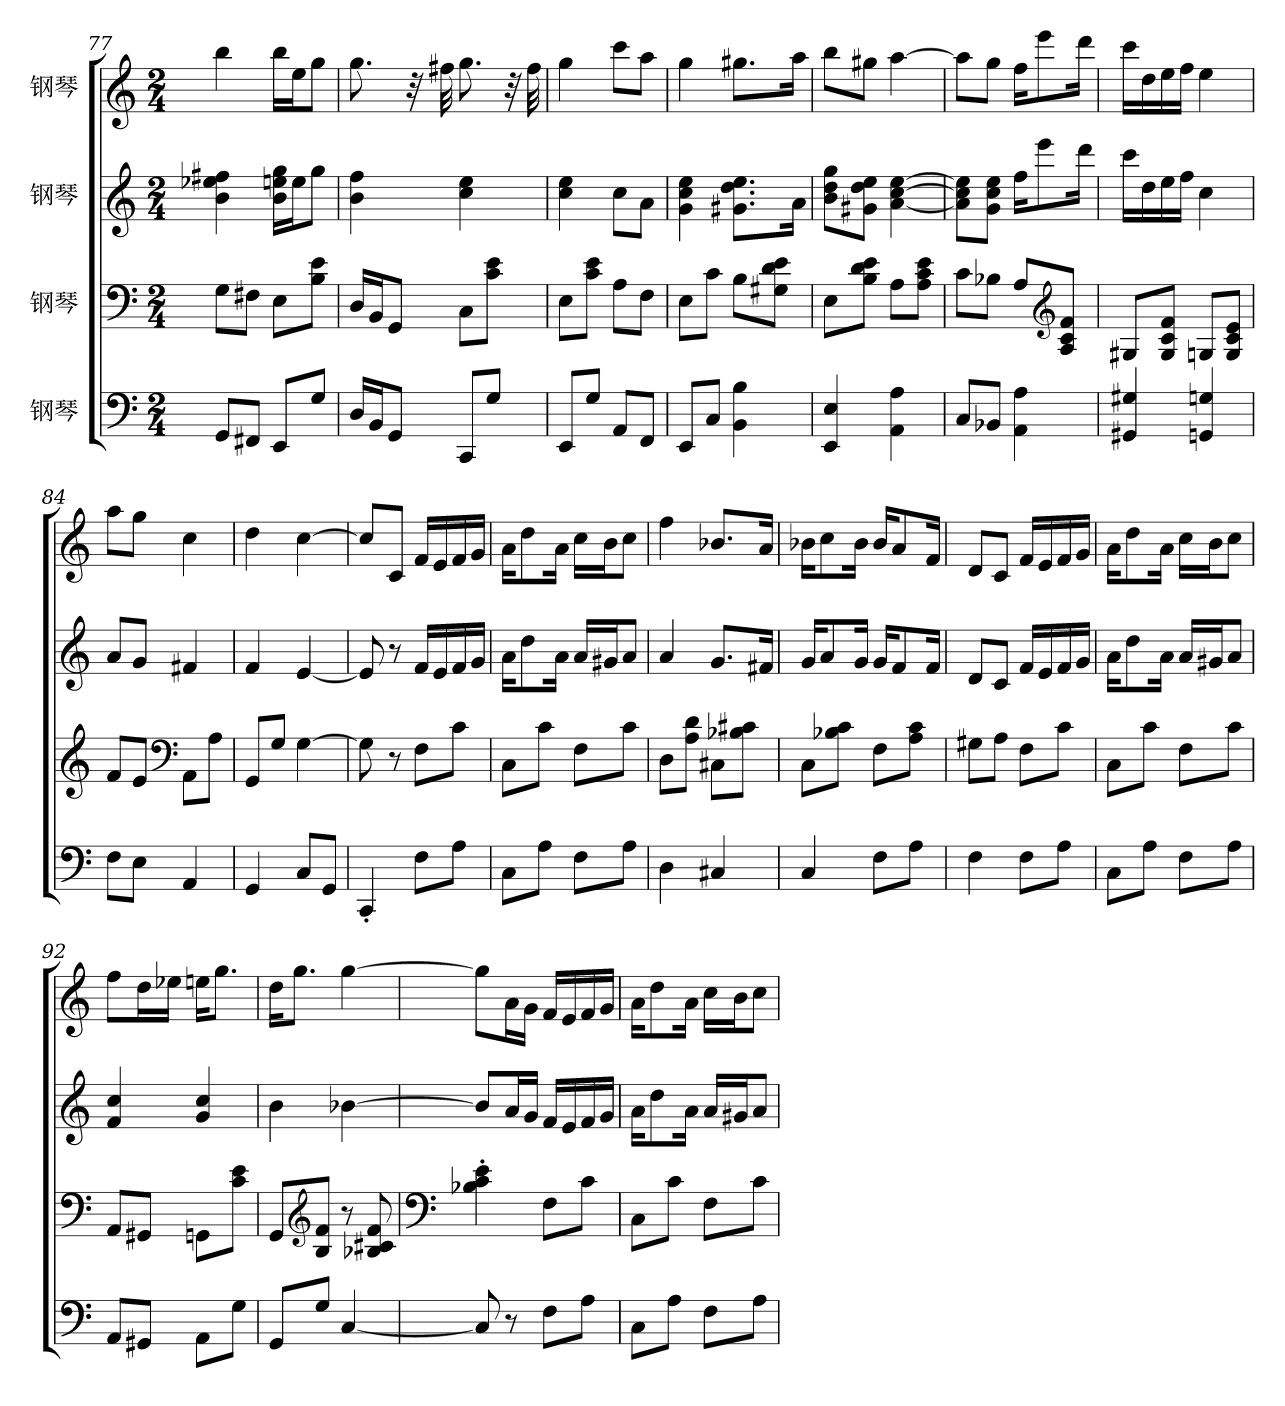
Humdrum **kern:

**kern	**kern	**kern	**kern
*part4	*part3	*part2	*part1
*staff4	*staff3	*staff2	*staff1
*I"钢琴	*I"钢琴	*I"钢琴	*I"钢琴
*clefF4	*clefF4	*clefG2	*clefG2
*k[]	*k[]	*k[]	*k[]
*M2/4	*M2/4	*M2/4	*M2/4
=77	=77	=77	=77
8GG/L	8G\L	4b\ 4ee-X\ 4ff#X\	4bb\
8FF#X/J	8F#X\J	.	.
8EE/L	8E\L	16b\ 16een\ 16gg\LL	16bb\LL
.	.	16ee\J	16ee\J
8G/J	8B\ 8e\J	8gg\J	8gg\J
!!LO:PB:g=z
=78	=78	=78	=78
16D/LL	16D/LL	4b\ 4ff\	8.gg\
16BB/J	16BB/J	.	.
8GG/J	8GG/J	.	.
.	.	.	32r
.	.	.	32ff#X\
8CC/L	8C\L	4cc\ 4ee\	8.gg\
8G/J	8c\ 8e\J	.	.
.	.	.	32r
.	.	.	32ff#\
=79	=79	=79	=79
8EE/L	8E\L	4cc\ 4ee\	4gg\
8G/J	8c\ 8e\J	.	.
8AA/L	8A\L	8cc\L	8ccc\L
8FF/J	8F\J	8a\J	8aa\J
=80	=80	=80	=80
8EE/L	8E\L	4g\ 4cc\ 4ee\	4gg\
8C/J	8c\J	.	.
4BB\ 4B\	8B\L	8.g#X\ 8.dd\ 8.ee\L	8.gg#X\L
.	8G#X\ 8d\ 8e\J	.	.
.	.	16a\Jk	16aa\Jk
=81	=81	=81	=81
4EE/ 4E/	8E\L	8b\ 8dd\ 8gg\L	8bb\L
.	8B\ 8d\ 8e\J	8g#X\ 8dd\ 8ee\J	8gg#X\J
4AA\ 4A\	8A\L	[4a\ [4cc\ [4ee\	[4aa\
.	8A\ 8c\ 8e\J	.	.
=82	=82	=82	=82
8C/L	8c\L	8a\] 8cc\] 8ee\]L	8aa\L]
8BB-X/J	8B-X\J	8g\ 8cc\ 8ee\J	8gg\J
4AA\ 4A\	8A/L	16ff\KL	16ff\KL
.	.	8eee\	8eee\
*	*clefG2	*	*
.	8A/ 8c/ 8f/J	.	.
.	.	16ddd\Jk	16ddd\Jk
=83	=83	=83	=83
4GG#X/ 4G#X/	8G#X/L	16ccc\LL	16ccc\LL
.	.	16dd\	16dd\
.	8G#/ 8c/ 8f/J	16ee\	16ee\
.	.	16ff\JJ	16ff\JJ
4GGn/ 4Gn/	8Gn/L	4cc\	4ee\
.	8G/ 8c/ 8e/J	.	.
!!LO:LB:g=z
=84	=84	=84	=84
8F\L	8f/L	8a/L	8aa\L
8E\J	8e/J	8g/J	8gg\J
*	*clefF4	*	*
4AA/	8AA\L	4f#X/	4cc\
.	8A\J	.	.
=85	=85	=85	=85
4GG/	8GG/L	4f/	4dd\
.	8G/J	.	.
8C/L	[4G\	[4e/	[4cc\
8GG/J	.	.	.
=86	=86	=86	=86
4CC'/	8G\]	8e/]	8cc/L]
.	8r	8r	8c/J
8F\L	8F\L	16f/LL	16f/LL
.	.	16e/	16e/
8A\J	8c\J	16f/	16f/
.	.	16g/JJ	16g/JJ
=87	=87	=87	=87
8C\L	8C\L	16a\KL	16a\KL
.	.	8dd\	8dd\
8A\J	8c\J	.	.
.	.	16a\Jk	16a\Jk
8F\L	8F\L	16a/LL	16cc\LL
.	.	16g#X/J	16b\J
8A\J	8c\J	8a/J	8cc\J
=88	=88	=88	=88
4D\	8D\L	4a/	4ff\
.	8A\ 8d\J	.	.
4C#X/	8C#X\L	8.g/L	8.b-X/L
.	8B-X\ 8c#X\J	.	.
.	.	16f#X/Jk	16a/Jk
=89	=89	=89	=89
4C/	8C\L	16g/KL	16b-X\KL
.	.	8a/	8cc\
.	8B-X\ 8c\J	.	.
.	.	16g/Jk	16b-\Jk
8F\L	8F\L	16g/KL	16b-/KL
.	.	8f/	8a/
8A\J	8A\ 8c\J	.	.
.	.	16f/Jk	16f/Jk
!!LO:LB:g=z
=90	=90	=90	=90
4F\	8G#X\L	8d/L	8d/L
.	8A\J	8c/J	8c/J
8F\L	8F\L	16f/LL	16f/LL
.	.	16e/	16e/
8A\J	8c\J	16f/	16f/
.	.	16g/JJ	16g/JJ
=91	=91	=91	=91
8C\L	8C\L	16a\KL	16a\KL
.	.	8dd\	8dd\
8A\J	8c\J	.	.
.	.	16a\Jk	16a\Jk
8F\L	8F\L	16a/LL	16cc\LL
.	.	16g#X/J	16b\J
8A\J	8c\J	8a/J	8cc\J
=92	=92	=92	=92
8AA/L	8AA/L	4f/ 4cc/	8ff\L
8GG#X/J	8GG#X/J	.	16dd\L
.	.	.	16ee-X\JJ
8AA\L	8GGn\L	4g/ 4cc/	16een\KL
.	.	.	8.gg\J
8G\J	8c\ 8e\J	.	.
=93	=93	=93	=93
8GG/L	8GG/L	4b\	16dd\KL
.	.	.	8.gg\J
*	*clefG2	*	*
8G/J	8B/ 8f/J	.	.
[4C/	8r	[4b-X\	[4gg\
.	8B-X/ 8c#X/ 8f/	.	.
=94	=94	=94	=94
*	*clefF4	*	*
8C/]	4B-X\' 4c\' 4e\'	8b-/L]	8gg\L]
8r	.	16a/L	16a\L
.	.	16g/JJ	16g\JJ
8F\L	8F\L	16f/LL	16f/LL
.	.	16e/	16e/
8A\J	8c\J	16f/	16f/
.	.	16g/JJ	16g/JJ
!!LO:PB:g=z
=95	=95	=95	=95
8C\L	8C\L	16a\KL	16a\KL
.	.	8dd\	8dd\
8A\J	8c\J	.	.
.	.	16a\Jk	16a\Jk
8F\L	8F\L	16a/LL	16cc\LL
.	.	16g#X/J	16b\J
8A\J	8c\J	8a/J	8cc\J
=	=	=	=
*-	*-	*-	*-
